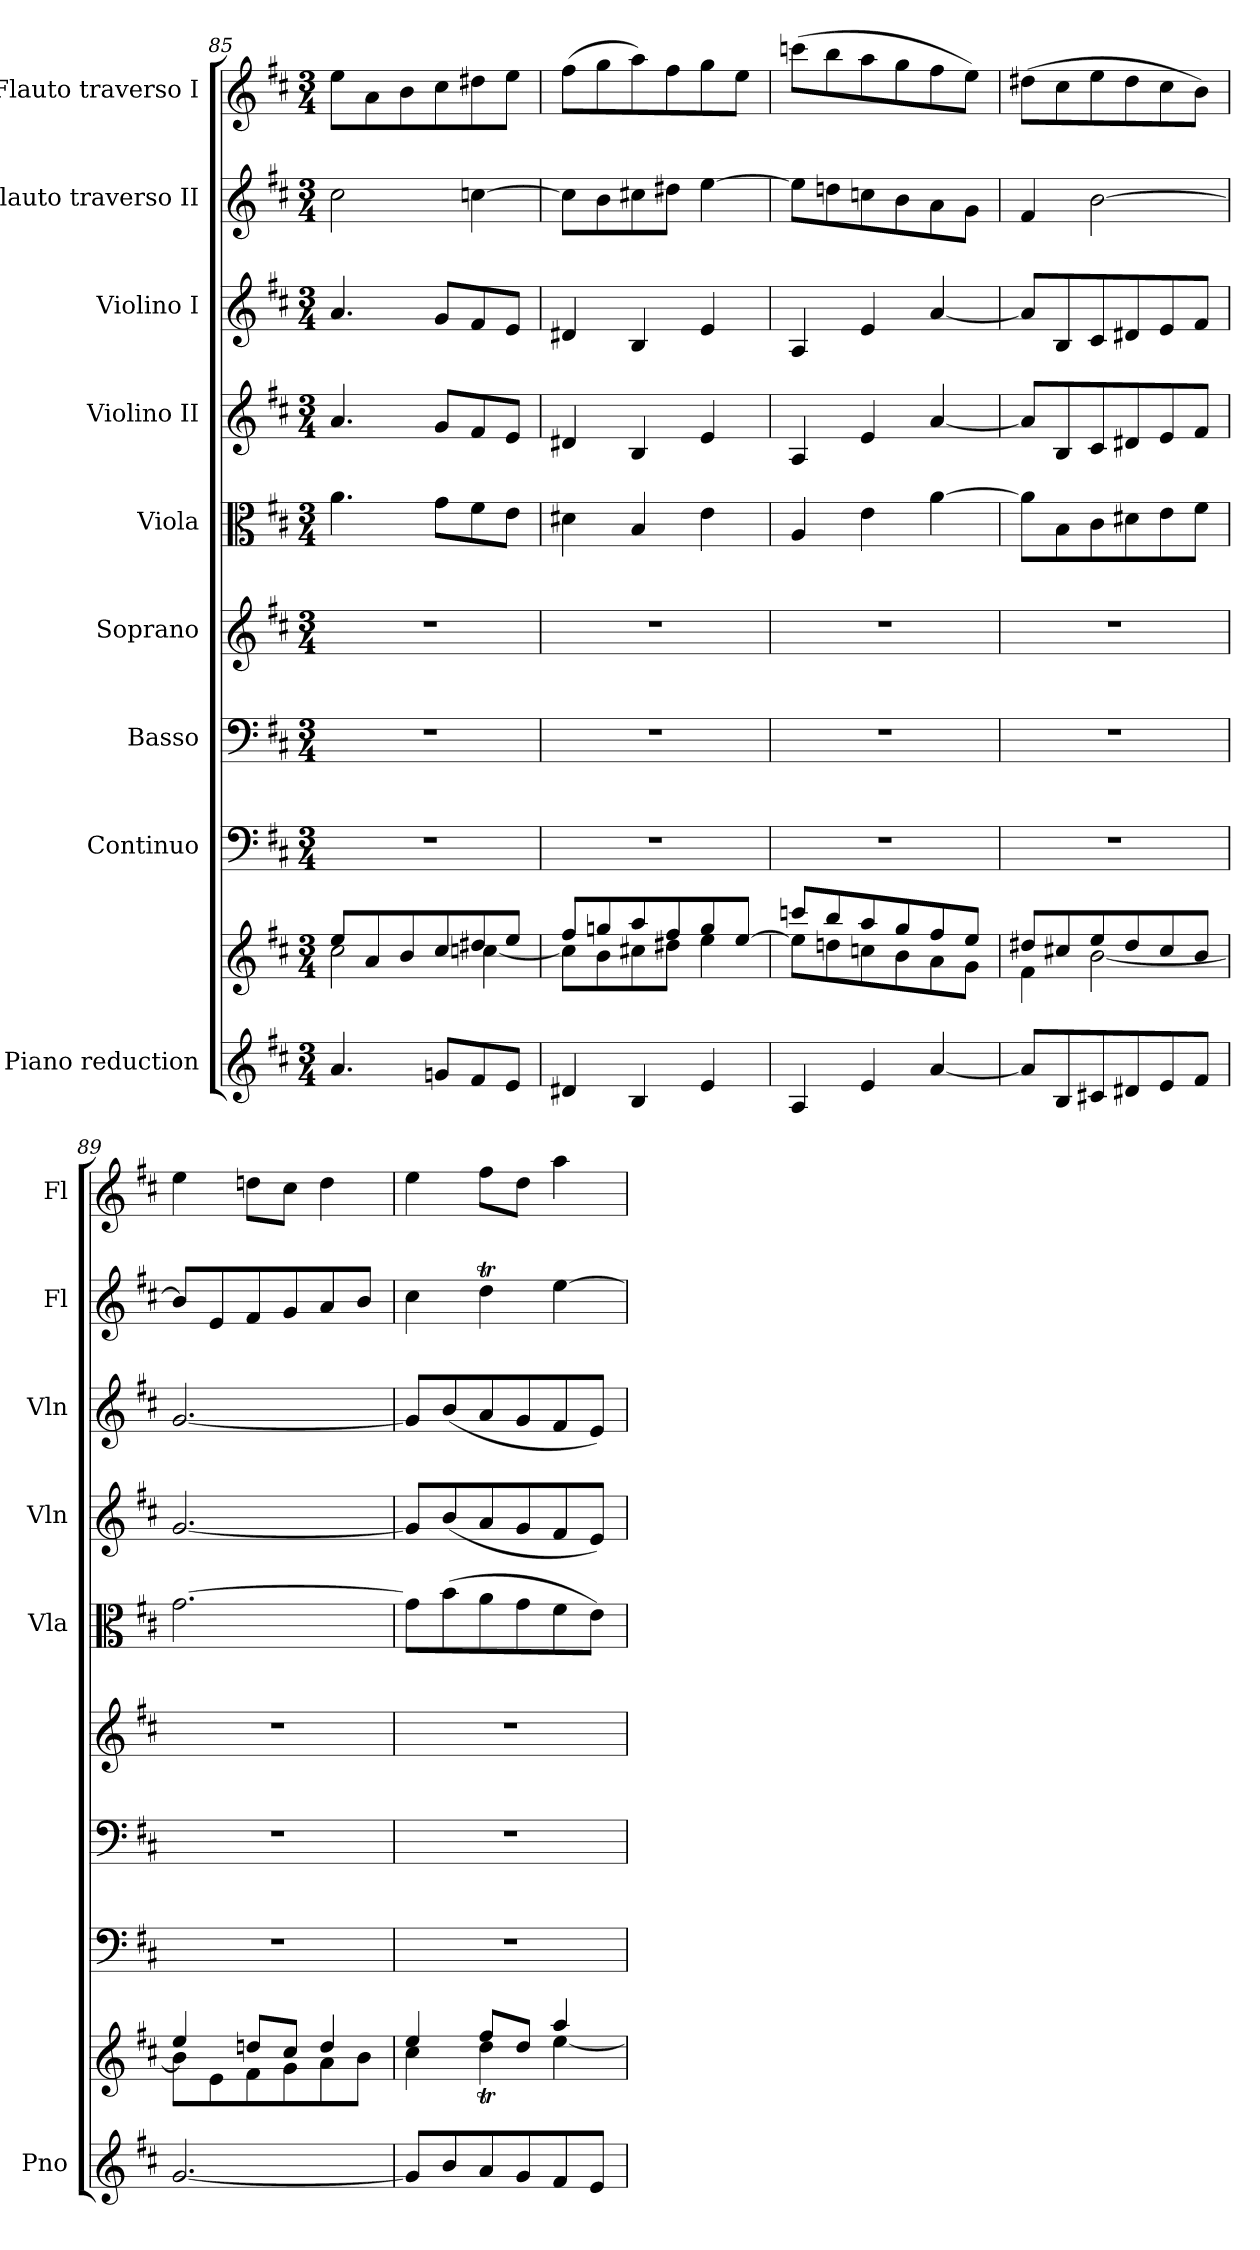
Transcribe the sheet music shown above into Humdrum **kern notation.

**kern	**kern	**dynam	**kern	**kern	**kern	**kern	**kern	**kern	**kern	**dynam	**kern	**dynam
*part9	*part9	*part9	*part8	*part7	*part6	*part5	*part4	*part3	*part2	*part2	*part1	*part1
*staff10	*staff9	*staff9/10	*staff8	*staff7	*staff6	*staff5	*staff4	*staff3	*staff2	*staff2	*staff1	*staff1
*I"Piano reduction	*	*	*I"Continuo	*I"Basso	*I"Soprano	*I"Viola	*I"Violino II	*I"Violino I	*I"Flauto traverso II	*	*I"Flauto traverso I	*
*I'Pno	*	*	*	*	*	*I'Vla	*I'Vln	*I'Vln	*I'Fl	*	*I'Fl	*
!!LO:LB:g=z
*clefG2	*clefG2	*	*clefF4	*clefF4	*clefG2	*clefC3	*clefG2	*clefG2	*clefG2	*	*clefG2	*
*k[f#c#]	*k[f#c#]	*	*k[f#c#]	*k[f#c#]	*k[f#c#]	*k[f#c#]	*k[f#c#]	*k[f#c#]	*k[f#c#]	*	*k[f#c#]	*
*M3/4	*M3/4	*	*M3/4	*M3/4	*M3/4	*M3/4	*M3/4	*M3/4	*M3/4	*	*M3/4	*
=85	=85	=85	=85	=85	=85	=85	=85	=85	=85	=85	=85	=85
*	*^	*	*	*	*	*	*	*	*	*	*	*
!	!	!	!LO:DY:b	!	!	!	!	!	!	!	!	!	!
!	!	!	!LO:DY:n=1:b	!	!	!	!	!	!	!	!	!	!
!	!	!	!LO:DY:n=2:b	!	!	!	!	!	!	!	!LO:DY:b	!	!
!	!	!	!	!	!	!	!	!	!	!	!LO:DY:n=1:b	!	!
!	!	!	!	!	!	!	!	!	!	!	!LO:DY:n=2:b	!	!LO:DY:b
!	!	!	!	!	!	!	!	!	!	!	!	!	!LO:DY:n=1:b
!	!	!	!	!	!	!	!	!	!	!	!	!	!LO:DY:n=2:b
4.a/	8ee/L	2cc#\	other-dynamics f other-dynamics	2.r	2.r	2.r	4.a\	4.a/	4.a/	2cc#\	other-dynamics f other-dynamics	8ee\L	other-dynamics f other-dynamics
.	8a/	.	.	.	.	.	.	.	.	.	.	8a\	.
.	8b/	.	.	.	.	.	.	.	.	.	.	8b\	.
8gn/L	8cc#/	.	.	.	.	.	8g\L	8g/L	8g/L	.	.	8cc#\	.
8f#/	8dd#X/	[4ccn\	.	.	.	.	8f#\	8f#/	8f#/	[4ccn\	.	8dd#X\	.
8e/J	8ee/J	.	.	.	.	.	8e\J	8e/J	8e/J	.	.	8ee\J	.
=86	=86	=86	=86	=86	=86	=86	=86	=86	=86	=86	=86	=86	=86
4d#X/	8ff#/L	8cc\L]	.	2.r	2.r	2.r	4d#X\	4d#X/	4d#X/	8cc\L]	.	(>8ff#\L	.
.	8ggn/	8b\	.	.	.	.	.	.	.	8b\	.	8gg\	.
4B/	8aa/	8cc#X\	.	.	.	.	4B/	4B/	4B/	8cc#X\	.	8aa\)	.
.	8ff#/	8dd#X\J	.	.	.	.	.	.	.	8dd#X\J	.	8ff#\	.
4e/	8gg/	4ee\	.	.	.	.	4e\	4e/	4e/	[4ee\	.	8gg\	.
.	[8ee/J	.	.	.	.	.	.	.	.	.	.	8ee\J	.
=87	=87	=87	=87	=87	=87	=87	=87	=87	=87	=87	=87	=87	=87
4A/	8cccn/L	8ee\L]	.	2.r	2.r	2.r	4A/	4A/	4A/	8ee\L]	.	(>8cccn\L	.
.	8bb/	8ddn\	.	.	.	.	.	.	.	8ddn\	.	8bb\	.
4e/	8aa/	8ccn\	.	.	.	.	4e\	4e/	4e/	8ccn\	.	8aa\	.
.	8gg/	8b\	.	.	.	.	.	.	.	8b\	.	8gg\	.
[4a/	8ff#/	8a\	.	.	.	.	[4a\	[4a/	[4a/	8a\	.	8ff#\	.
.	8ee/J	8g\J	.	.	.	.	.	.	.	8g\J	.	8ee\J)	.
=88	=88	=88	=88	=88	=88	=88	=88	=88	=88	=88	=88	=88	=88
8a/L]	8dd#X/L	4f#\	.	2.r	2.r	2.r	8a\L]	8a/L]	8a/L]	4f#/	.	(>8dd#X\L	.
8B/	8cc#X/	.	.	.	.	.	8B\	8B/	8B/	.	.	8cc#\	.
8c#X/	8ee/	[2b\	.	.	.	.	8c#\	8c#/	8c#/	[2b\	.	8ee\	.
8d#X/	8dd#/	.	.	.	.	.	8d#X\	8d#X/	8d#X/	.	.	8dd#\	.
8e/	8cc#/	.	.	.	.	.	8e\	8e/	8e/	.	.	8cc#\	.
8f#/J	8b/J	.	.	.	.	.	8f#\J	8f#/J	8f#/J	.	.	8b\J)	.
=89	=89	=89	=89	=89	=89	=89	=89	=89	=89	=89	=89	=89	=89
[2.g/	4ee/	8b\L]	.	2.r	2.r	2.r	[2.g\	[2.g/	[2.g/	8b/L]	.	4ee\	.
.	.	8e\	.	.	.	.	.	.	.	8e/	.	.	.
.	8ddn/L	8f#\	.	.	.	.	.	.	.	8f#/	.	8ddn\L	.
.	8cc#/J	8g\	.	.	.	.	.	.	.	8g/	.	8cc#\J	.
.	4dd/	8a\	.	.	.	.	.	.	.	8a/	.	4dd\	.
.	.	8b\J	.	.	.	.	.	.	.	8b/J	.	.	.
=90	=90	=90	=90	=90	=90	=90	=90	=90	=90	=90	=90	=90	=90
8g/L]	4ee/	4cc#\	.	2.r	2.r	2.r	8g\L]	8g/L]	8g/L]	4cc#\	.	4ee\	.
8b/	.	.	.	.	.	.	(>8b\	(<8b/	(<8b/	.	.	.	.
8a/	8ff#/L	4ddT\	.	.	.	.	8a\	8a/	8a/	4ddT\	.	8ff#\L	.
8g/	8dd/J	.	.	.	.	.	8g\	8g/	8g/	.	.	8dd\J	.
8f#/	4aa/	[4ee\	.	.	.	.	8f#\	8f#/	8f#/	[4ee\	.	4aa\	.
8e/J	.	.	.	.	.	.	8e\J)	8e/J)	8e/J)	.	.	.	.
*	*v	*v	*	*	*	*	*	*	*	*	*	*	*
=	=	=	=	=	=	=	=	=	=	=	=	=
*-	*-	*-	*-	*-	*-	*-	*-	*-	*-	*-	*-	*-
